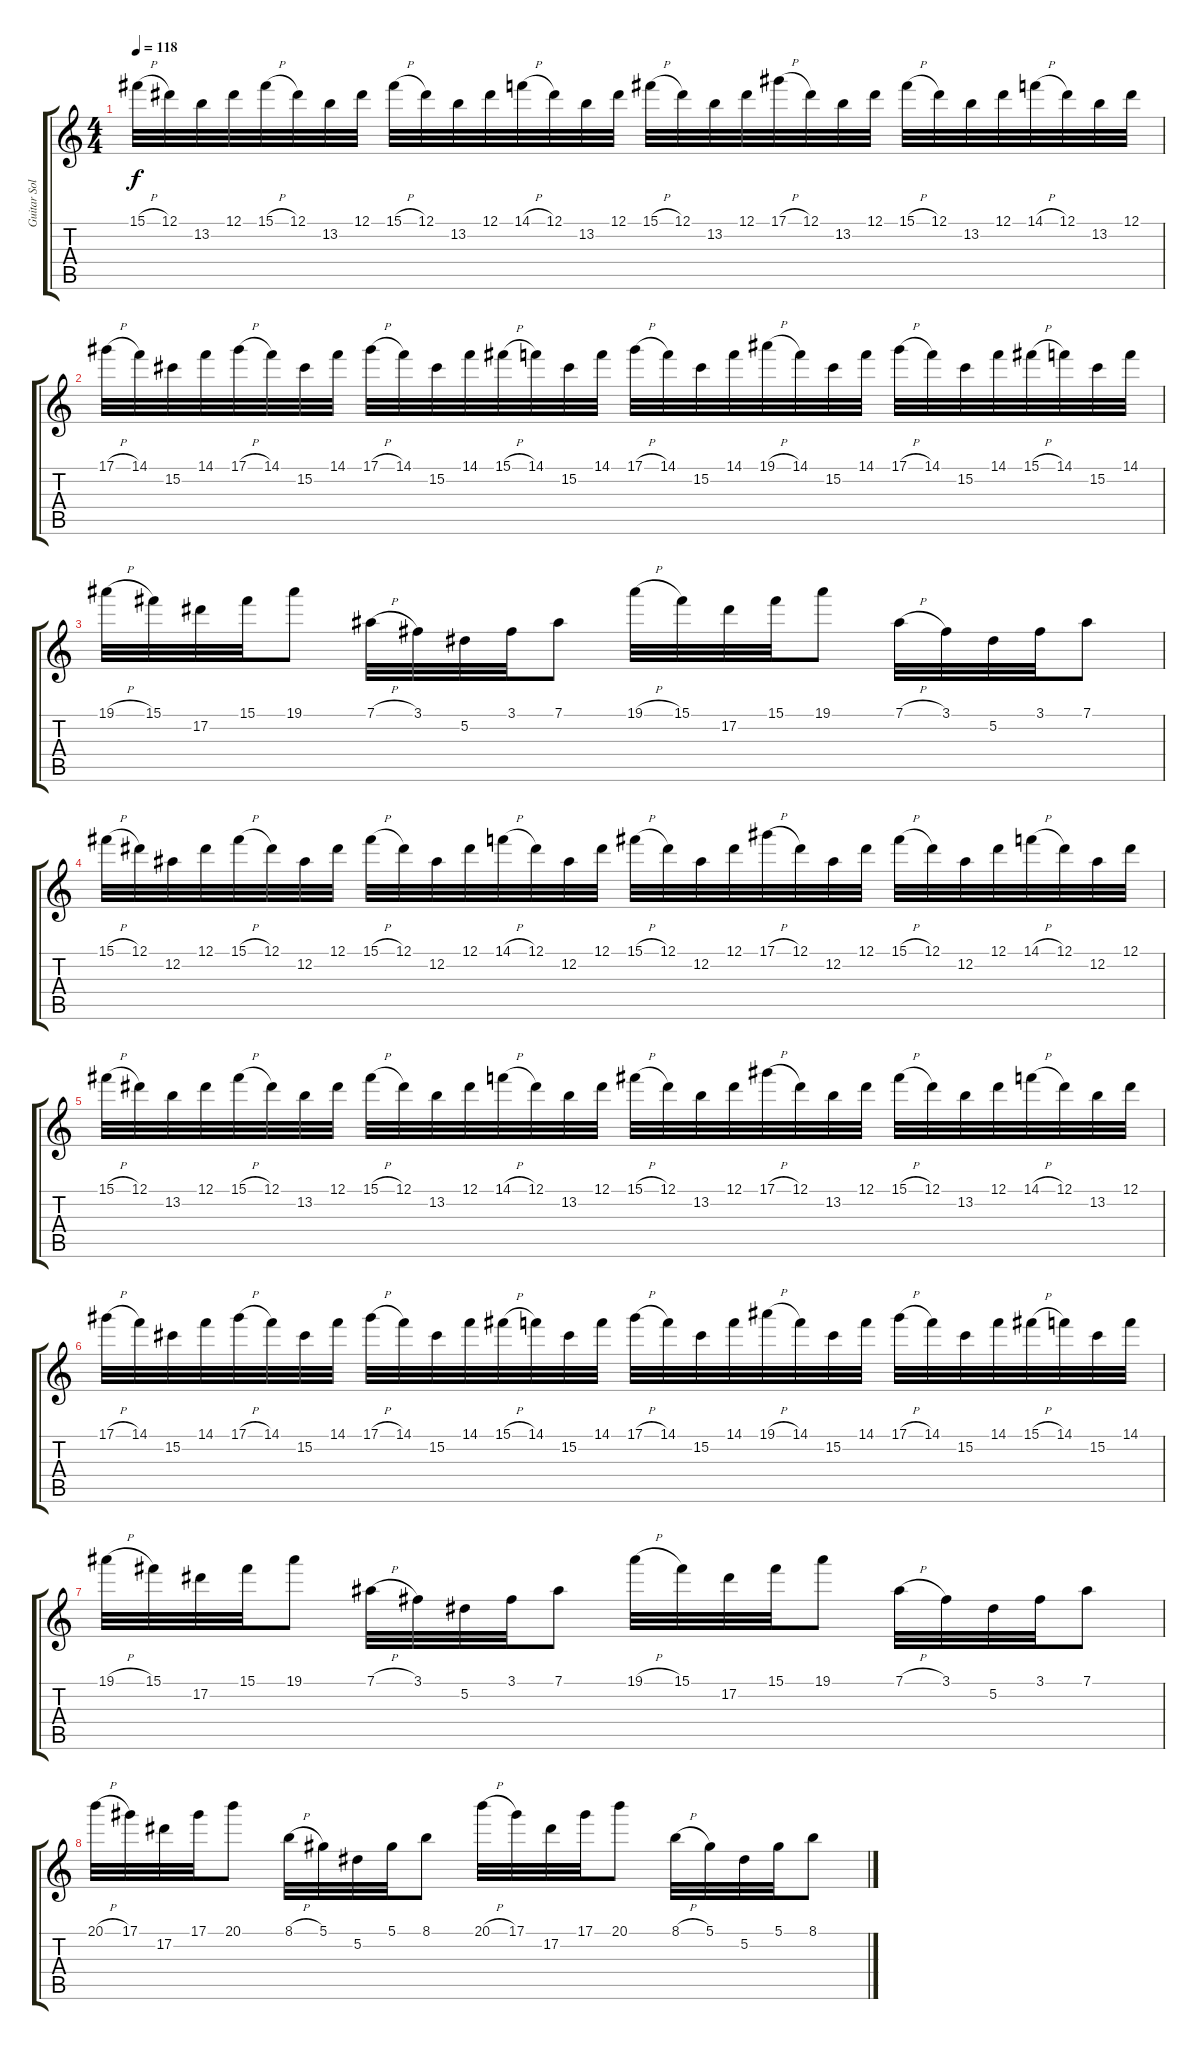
\track ("Guitar Solo" "Guitar Sol") {instrument distortionguitar}
\staff {score tabs}
\tuning (Eb4 Bb3 Gb3 Db3 Ab2 Eb2) {hide}
\ts (4 4)
\tempo 118
\clef g2
\ks c
15.1{h}.32{dy f} 12.1.32 13.2.32 12.1.32 15.1{h}.32 12.1.32 13.2.32 12.1.32 15.1{h}.32 12.1.32 13.2.32 12.1.32 14.1{h}.32 12.1.32 13.2.32 12.1.32 15.1{h}.32 12.1.32 13.2.32 12.1.32 17.1{h}.32 12.1.32 13.2.32 12.1.32 15.1{h}.32 12.1.32 13.2.32 12.1.32 14.1{h}.32 12.1.32 13.2.32 12.1.32 |
17.1{h}.32 14.1.32 15.2.32 14.1.32 17.1{h}.32 14.1.32 15.2.32 14.1.32 17.1{h}.32 14.1.32 15.2.32 14.1.32 15.1{h}.32 14.1.32 15.2.32 14.1.32 17.1{h}.32 14.1.32 15.2.32 14.1.32 19.1{h}.32 14.1.32 15.2.32 14.1.32 17.1{h}.32 14.1.32 15.2.32 14.1.32 15.1{h}.32 14.1.32 15.2.32 14.1.32 |
19.1{h}.32 15.1.32 17.2.32 15.1.32 19.1.8 7.1{h}.32 3.1.32 5.2.32 3.1.32 7.1.8 19.1{h}.32 15.1.32 17.2.32 15.1.32 19.1.8 7.1{h}.32 3.1.32 5.2.32 3.1.32 7.1.8 |
15.1{h}.32 12.1.32 12.2.32 12.1.32 15.1{h}.32 12.1.32 12.2.32 12.1.32 15.1{h}.32 12.1.32 12.2.32 12.1.32 14.1{h}.32 12.1.32 12.2.32 12.1.32 15.1{h}.32 12.1.32 12.2.32 12.1.32 17.1{h}.32 12.1.32 12.2.32 12.1.32 15.1{h}.32 12.1.32 12.2.32 12.1.32 14.1{h}.32 12.1.32 12.2.32 12.1.32 |
15.1{h}.32 12.1.32 13.2.32 12.1.32 15.1{h}.32 12.1.32 13.2.32 12.1.32 15.1{h}.32 12.1.32 13.2.32 12.1.32 14.1{h}.32 12.1.32 13.2.32 12.1.32 15.1{h}.32 12.1.32 13.2.32 12.1.32 17.1{h}.32 12.1.32 13.2.32 12.1.32 15.1{h}.32 12.1.32 13.2.32 12.1.32 14.1{h}.32 12.1.32 13.2.32 12.1.32 |
17.1{h}.32 14.1.32 15.2.32 14.1.32 17.1{h}.32 14.1.32 15.2.32 14.1.32 17.1{h}.32 14.1.32 15.2.32 14.1.32 15.1{h}.32 14.1.32 15.2.32 14.1.32 17.1{h}.32 14.1.32 15.2.32 14.1.32 19.1{h}.32 14.1.32 15.2.32 14.1.32 17.1{h}.32 14.1.32 15.2.32 14.1.32 15.1{h}.32 14.1.32 15.2.32 14.1.32 |
19.1{h}.32 15.1.32 17.2.32 15.1.32 19.1.8 7.1{h}.32 3.1.32 5.2.32 3.1.32 7.1.8 19.1{h}.32 15.1.32 17.2.32 15.1.32 19.1.8 7.1{h}.32 3.1.32 5.2.32 3.1.32 7.1.8 |
20.1{h}.32 17.1.32 17.2.32 17.1.32 20.1.8 8.1{h}.32 5.1.32 5.2.32 5.1.32 8.1.8 20.1{h}.32 17.1.32 17.2.32 17.1.32 20.1.8 8.1{h}.32 5.1.32 5.2.32 5.1.32 8.1.8
